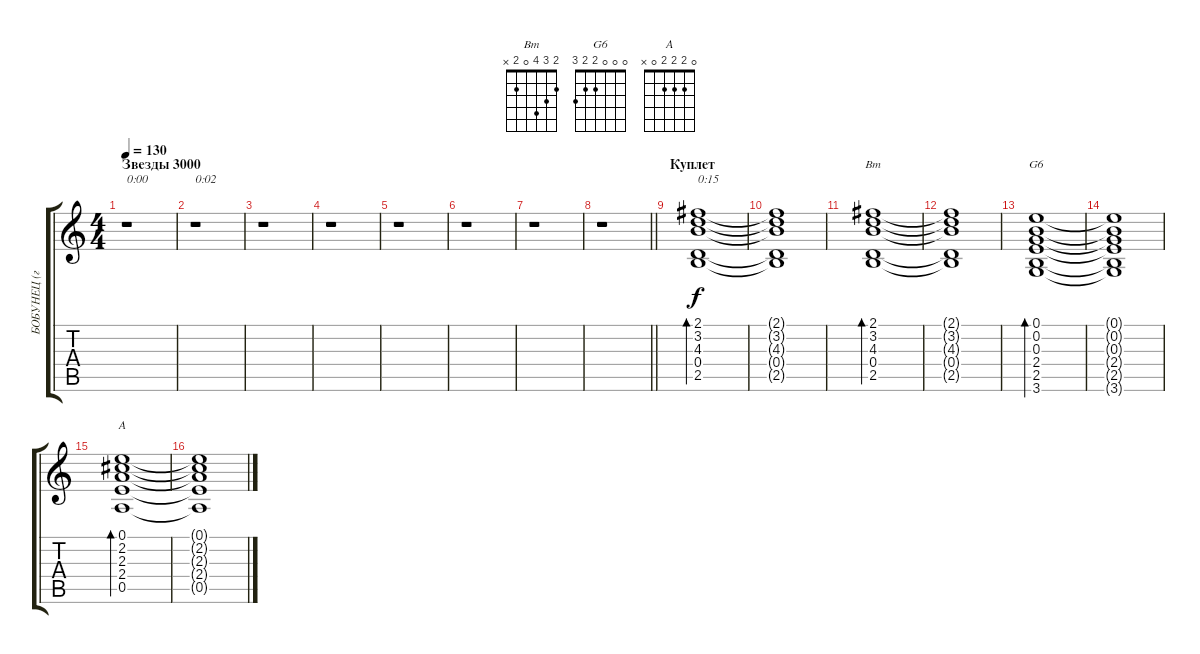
\track ("БОБУНЕЦ (гитара)" "БОБУНЕЦ (г") {instrument electricguitarclean}
\staff {score tabs}
\tuning (E4 B3 G3 D3 A2 E2) {hide}
\chord ("Bm" 2 3 4 0 2 x)
\chord ("G6" 0 0 0 2 2 3)
\chord ("A" 0 2 2 2 0 x)
\ts (4 4)
\section ("" "Звезды 3000")
\tempo 130
\clef g2
\ks c
r.1{txt "0:00" dy f instrument electricguitarclean} |
r.1{txt "0:02"} |
r.1 |
r.1 |
r.1 |
r.1 |
r.1 |
\barLineRight lightlight
r.1 |
\section ("" "Куплет")
(2.1 3.2 4.3 0.4 2.5).1{bd 240 txt "0:15"} |
(2.1{t} 3.2{t} 4.3{t} 0.4{t} 2.5{t}).1 |
(2.1 3.2 4.3 0.4 2.5).1{bd 240 ch "Bm"} |
(2.1{t} 3.2{t} 4.3{t} 0.4{t} 2.5{t}).1 |
(0.1 0.2 0.3 2.4 2.5 3.6).1{bd 240 ch "G6"} |
(0.1{t} 0.2{t} 0.3{t} 2.4{t} 2.5{t} 3.6{t}).1 |
(0.1 2.2 2.3 2.4 0.5).1{bd 240 ch "A"} |
(0.1{t} 2.2{t} 2.3{t} 2.4{t} 0.5{t}).1
